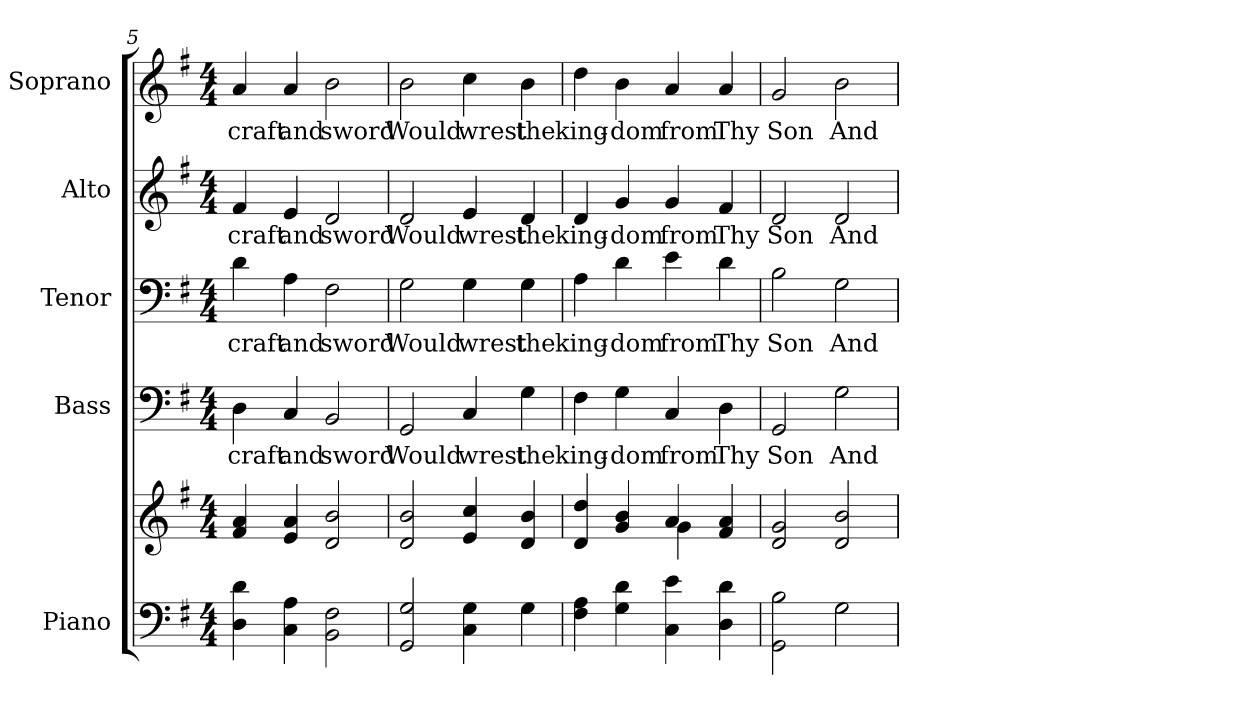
**kern	**kern	**kern	**text	**kern	**text	**kern	**text	**kern	**text
*part5	*part5	*part4	*part4	*part3	*part3	*part2	*part2	*part1	*part1
*staff6	*staff5	*staff4	*staff4	*staff3	*staff3	*staff2	*staff2	*staff1	*staff1
*I"Piano	*	*I"Bass	*	*I"Tenor	*	*I"Alto	*	*I"Soprano	*
*I'Pno.	*	*I'B.	*	*I'T.	*	*I'A.	*	*I'S.	*
*clefF4	*clefG2	*clefF4	*	*clefF4	*	*clefG2	*	*clefG2	*
*k[f#]	*k[f#]	*k[f#]	*	*k[f#]	*	*k[f#]	*	*k[f#]	*
*G:	*G:	*G:	*	*G:	*	*G:	*	*G:	*
*M4/4	*M4/4	*M4/4	*	*M4/4	*	*M4/4	*	*M4/4	*
=5	=5	=5	=5	=5	=5	=5	=5	=5	=5
!	!	!	!LO:LY:b:color=#000000	!	!	!	!	!	!
!	!	!	!	!	!LO:LY:b:color=#000000	!	!	!	!
!	!	!	!	!	!	!	!LO:LY:b:color=#000000	!	!
!	!	!	!	!	!	!	!	!	!LO:LY:b:color=#000000
4Di\ 4di	4f#i/ 4ai	4Di\	craft	4di\	craft	4f#i/	craft	4ai/	craft
!	!	!	!LO:LY:b:color=#000000	!	!	!	!	!	!
!	!	!	!	!	!LO:LY:b:color=#000000	!	!	!	!
!	!	!	!	!	!	!	!LO:LY:b:color=#000000	!	!
!	!	!	!	!	!	!	!	!	!LO:LY:b:color=#000000
4Ci\ 4Ai	4ei/ 4ai	4Ci/	and	4Ai\	and	4ei/	and	4ai/	and
!	!	!	!LO:LY:b:color=#000000	!	!	!	!	!	!
!	!	!	!	!	!LO:LY:b:color=#000000	!	!	!	!
!	!	!	!	!	!	!	!LO:LY:b:color=#000000	!	!
!	!	!	!	!	!	!	!	!	!LO:LY:b:color=#000000
2BBi\ 2F#i	2di/ 2bi	2BBi/	sword	2F#i\	sword	2di/	sword	2bi\	sword
=6	=6	=6	=6	=6	=6	=6	=6	=6	=6
!	!	!	!LO:LY:b:color=#000000	!	!	!	!	!	!
!	!	!	!	!	!LO:LY:b:color=#000000	!	!	!	!
!	!	!	!	!	!	!	!LO:LY:b:color=#000000	!	!
!	!	!	!	!	!	!	!	!	!LO:LY:b:color=#000000
2GGi/ 2Gi	2di/ 2bi	2GGi/	Would	2Gi\	Would	2di/	Would	2bi\	Would
!	!	!	!LO:LY:b:color=#000000	!	!	!	!	!	!
!	!	!	!	!	!LO:LY:b:color=#000000	!	!	!	!
!	!	!	!	!	!	!	!LO:LY:b:color=#000000	!	!
!	!	!	!	!	!	!	!	!	!LO:LY:b:color=#000000
4Ci\ 4Gi	4ei/ 4cci	4Ci/	wrest	4Gi\	wrest	4ei/	wrest	4cci\	wrest
!	!	!	!LO:LY:b:color=#000000	!	!	!	!	!	!
!	!	!	!	!	!LO:LY:b:color=#000000	!	!	!	!
!	!	!	!	!	!	!	!LO:LY:b:color=#000000	!	!
!	!	!	!	!	!	!	!	!	!LO:LY:b:color=#000000
4Gi\	4di/ 4bi	4Gi\	the	4Gi\	the	4di/	the	4bi\	the
!!LO:PB:g=z
=7	=7	=7	=7	=7	=7	=7	=7	=7	=7
*	*^	*	*	*	*	*	*	*	*
!	!	!	!	!LO:LY:b:color=#000000	!	!	!	!	!	!
!	!	!	!	!	!	!LO:LY:b:color=#000000	!	!	!	!
!	!	!	!	!	!	!	!	!LO:LY:b:color=#000000	!	!
!	!	!	!	!	!	!	!	!	!	!LO:LY:b:color=#000000
4F#i\ 4Ai	4di/ 4ddi	2ryy	4F#i\	king-	4Ai\	king-	4di/	king-	4ddi\	king-
!	!	!	!	!LO:LY:b:color=#000000	!	!	!	!	!	!
!	!	!	!	!	!	!LO:LY:b:color=#000000	!	!	!	!
!	!	!	!	!	!	!	!	!LO:LY:b:color=#000000	!	!
!	!	!	!	!	!	!	!	!	!	!LO:LY:b:color=#000000
4Gi\ 4di	4gi/ 4bi	.	4Gi\	-dom	4di\	-dom	4gi/	-dom	4bi\	-dom
!	!	!	!	!LO:LY:b:color=#000000	!	!	!	!	!	!
!	!	!	!	!	!	!LO:LY:b:color=#000000	!	!	!	!
!	!	!	!	!	!	!	!	!LO:LY:b:color=#000000	!	!
!	!	!	!	!	!	!	!	!	!	!LO:LY:b:color=#000000
4Ci\ 4ei	4ai/	4gi\	4Ci/	from	4ei\	from	4gi/	from	4ai/	from
!	!	!	!	!LO:LY:b:color=#000000	!	!	!	!	!	!
!	!	!	!	!	!	!LO:LY:b:color=#000000	!	!	!	!
!	!	!	!	!	!	!	!	!LO:LY:b:color=#000000	!	!
!	!	!	!	!	!	!	!	!	!	!LO:LY:b:color=#000000
4Di\ 4di	4f#i/ 4ai	4ryy	4Di\	Thy	4di\	Thy	4f#i/	Thy	4ai/	Thy
*	*v	*v	*	*	*	*	*	*	*	*
=8	=8	=8	=8	=8	=8	=8	=8	=8	=8
*	*^	*	*	*	*	*	*	*	*
!	!	!	!	!LO:LY:b:color=#000000	!	!	!	!	!	!
*	*v	*v	*	*	*	*	*	*	*	*
*	*^	*	*	*	*	*	*	*	*
!	!	!	!	!	!	!LO:LY:b:color=#000000	!	!	!	!
*	*v	*v	*	*	*	*	*	*	*	*
*	*^	*	*	*	*	*	*	*	*
!	!	!	!	!	!	!	!	!LO:LY:b:color=#000000	!	!
*	*v	*v	*	*	*	*	*	*	*	*
*	*^	*	*	*	*	*	*	*	*
!	!	!	!	!	!	!	!	!	!	!LO:LY:b:color=#000000
*	*v	*v	*	*	*	*	*	*	*	*
2GGi\ 2Bi	2di/ 2gi	2GGi/	Son	2Bi\	Son	2di/	Son	2gi/	Son
!	!	!	!LO:LY:b:color=#000000	!	!	!	!	!	!
!	!	!	!	!	!LO:LY:b:color=#000000	!	!	!	!
!	!	!	!	!	!	!	!LO:LY:b:color=#000000	!	!
!	!	!	!	!	!	!	!	!	!LO:LY:b:color=#000000
2Gi\	2di/ 2bi	2Gi\	And	2Gi\	And	2di/	And	2bi\	And
=	=	=	=	=	=	=	=	=	=
*-	*-	*-	*-	*-	*-	*-	*-	*-	*-
